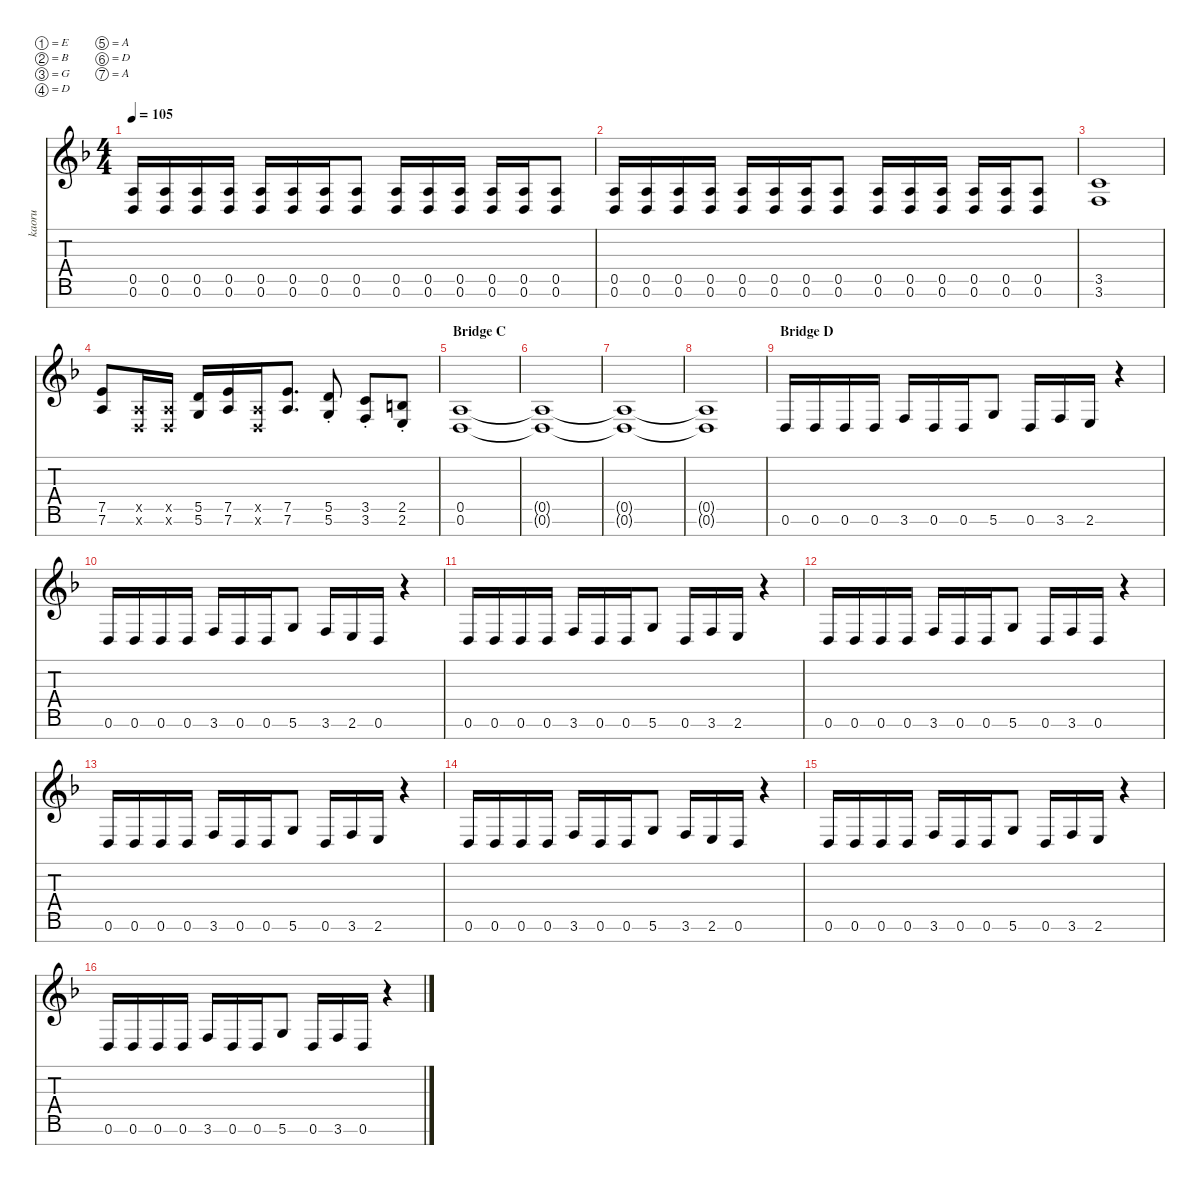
\defaultSystemsLayout 4
\hideDynamics
\bracketExtendMode nobrackets
\otherSystemsTrackNameOrientation horizontal
\track ("Kaoru" "kaoru") {defaultSystemsLayout 4 instrument overdrivenguitar}
\staff {score tabs}
\tuning (E4 B3 G3 D3 A2 D2 A1)
\ts (4 4)
\tempo 105
\clef g2
\scale
0.954474
\ks dminor
(0.6{acc forcenatural} 0.5{acc forcenatural}).16{dy mf} (0.6{acc forcenatural} 0.5{acc forcenatural}).16 (0.6{acc forcenatural} 0.5{acc forcenatural}).16 (0.6{acc forcenatural} 0.5{acc forcenatural}).16 (0.6{acc forcenatural} 0.5{acc forcenatural}).16 (0.6{acc forcenatural} 0.5{acc forcenatural}).16 (0.6{acc forcenatural} 0.5{acc forcenatural}).16 (0.6{acc forcenatural} 0.5{acc forcenatural}).8 (0.6{acc forcenatural} 0.5{acc forcenatural}).16 (0.6{acc forcenatural} 0.5{acc forcenatural}).16 (0.6{acc forcenatural} 0.5{acc forcenatural}).16 (0.6{acc forcenatural} 0.5{acc forcenatural}).16 (0.6{acc forcenatural} 0.5{acc forcenatural}).16 (0.6{acc forcenatural} 0.5{acc forcenatural}).8 |
\scale
0.954474 (0.6{acc forcenatural} 0.5{acc forcenatural}).16 (0.6{acc forcenatural} 0.5{acc forcenatural}).16 (0.6{acc forcenatural} 0.5{acc forcenatural}).16 (0.6{acc forcenatural} 0.5{acc forcenatural}).16 (0.6{acc forcenatural} 0.5{acc forcenatural}).16 (0.6{acc forcenatural} 0.5{acc forcenatural}).16 (0.6{acc forcenatural} 0.5{acc forcenatural}).16 (0.6{acc forcenatural} 0.5{acc forcenatural}).8 (0.6{acc forcenatural} 0.5{acc forcenatural}).16 (0.6{acc forcenatural} 0.5{acc forcenatural}).16 (0.6{acc forcenatural} 0.5{acc forcenatural}).16 (0.6{acc forcenatural} 0.5{acc forcenatural}).16 (0.6{acc forcenatural} 0.5{acc forcenatural}).16 (0.6{acc forcenatural} 0.5{acc forcenatural}).8 |
\scale
1.13216 (3.6{acc forcenatural} 3.5{acc forcenatural}).1{dy fff} |
\scale
0.967737 (7.6{acc forcenatural} 7.5{acc forcenatural}).8 (0.6{x acc forcenatural} 0.5{x acc forcenatural}).16 (0.6{x acc forcenatural} 0.5{x acc forcenatural}).16 (5.6{acc forcenatural} 5.5{acc forcenatural}).16 (7.6{acc forcenatural} 7.5{acc forcenatural}).16 (0.6{x acc forcenatural} 0.5{x acc forcenatural}).16 (7.6{acc forcenatural} 7.5{acc forcenatural}).8{d} (5.6{st acc forcenatural} 5.5{st acc forcenatural}).8 (3.6{st acc forcenatural} 3.5{st acc forcenatural}).8 (2.6{st acc forcenatural} 2.5{st acc forcenatural}).8 |
\section ("" "Bridge C")
\scale
0.950053 (0.6{acc forcenatural} 0.5{acc forcenatural}).1 |
\scale
0.950053 (0.6{t acc forcenatural} 0.5{t acc forcenatural}).1 |
\scale
1.13216 (0.6{t acc forcenatural} 0.5{t acc forcenatural}).1 |
\scale
0.967737 (0.5{t acc forcenatural} 0.6{t acc forcenatural}).1 |
\section ("" "Bridge D")
\scale
0.950053 0.6{acc forcenatural}.16 0.6{acc forcenatural}.16 0.6{acc forcenatural}.16 0.6{acc forcenatural}.16 3.6{acc forcenatural}.16 0.6{acc forcenatural}.16 0.6{acc forcenatural}.16 5.6{acc forcenatural}.8 0.6{acc forcenatural}.16 3.6{acc forcenatural}.16 2.6{acc forcenatural}.16 r.4 |
\scale
0.950053 0.6{acc forcenatural}.16 0.6{acc forcenatural}.16 0.6{acc forcenatural}.16 0.6{acc forcenatural}.16 3.6{acc forcenatural}.16 0.6{acc forcenatural}.16 0.6{acc forcenatural}.16 5.6{acc forcenatural}.8 3.6{acc forcenatural}.16 2.6{acc forcenatural}.16 0.6{acc forcenatural}.16 r.4 |
\scale
1.13658 0.6{acc forcenatural}.16 0.6{acc forcenatural}.16 0.6{acc forcenatural}.16 0.6{acc forcenatural}.16 3.6{acc forcenatural}.16 0.6{acc forcenatural}.16 0.6{acc forcenatural}.16 5.6{acc forcenatural}.8 0.6{acc forcenatural}.16 3.6{acc forcenatural}.16 2.6{acc forcenatural}.16 r.4 |
\scale
0.954474 0.6{acc forcenatural}.16 0.6{acc forcenatural}.16 0.6{acc forcenatural}.16 0.6{acc forcenatural}.16 3.6{acc forcenatural}.16 0.6{acc forcenatural}.16 0.6{acc forcenatural}.16 5.6{acc forcenatural}.8 0.6{acc forcenatural}.16 3.6{acc forcenatural}.16 0.6{acc forcenatural}.16 r.4 |
\scale
0.954474 0.6{acc forcenatural}.16 0.6{acc forcenatural}.16 0.6{acc forcenatural}.16 0.6{acc forcenatural}.16 3.6{acc forcenatural}.16 0.6{acc forcenatural}.16 0.6{acc forcenatural}.16 5.6{acc forcenatural}.8 0.6{acc forcenatural}.16 3.6{acc forcenatural}.16 2.6{acc forcenatural}.16 r.4 |
\scale
0.954474 0.6{acc forcenatural}.16 0.6{acc forcenatural}.16 0.6{acc forcenatural}.16 0.6{acc forcenatural}.16 3.6{acc forcenatural}.16 0.6{acc forcenatural}.16 0.6{acc forcenatural}.16 5.6{acc forcenatural}.8 3.6{acc forcenatural}.16 2.6{acc forcenatural}.16 0.6{acc forcenatural}.16 r.4 |
\scale
1.13216 0.6{acc forcenatural}.16 0.6{acc forcenatural}.16 0.6{acc forcenatural}.16 0.6{acc forcenatural}.16 3.6{acc forcenatural}.16 0.6{acc forcenatural}.16 0.6{acc forcenatural}.16 5.6{acc forcenatural}.8 0.6{acc forcenatural}.16 3.6{acc forcenatural}.16 2.6{acc forcenatural}.16 r.4 |
\scale
0.967737 0.6{acc forcenatural}.16 0.6{acc forcenatural}.16 0.6{acc forcenatural}.16 0.6{acc forcenatural}.16 3.6{acc forcenatural}.16 0.6{acc forcenatural}.16 0.6{acc forcenatural}.16 5.6{acc forcenatural}.8 0.6{acc forcenatural}.16 3.6{acc forcenatural}.16 0.6{acc forcenatural}.16 r.4
